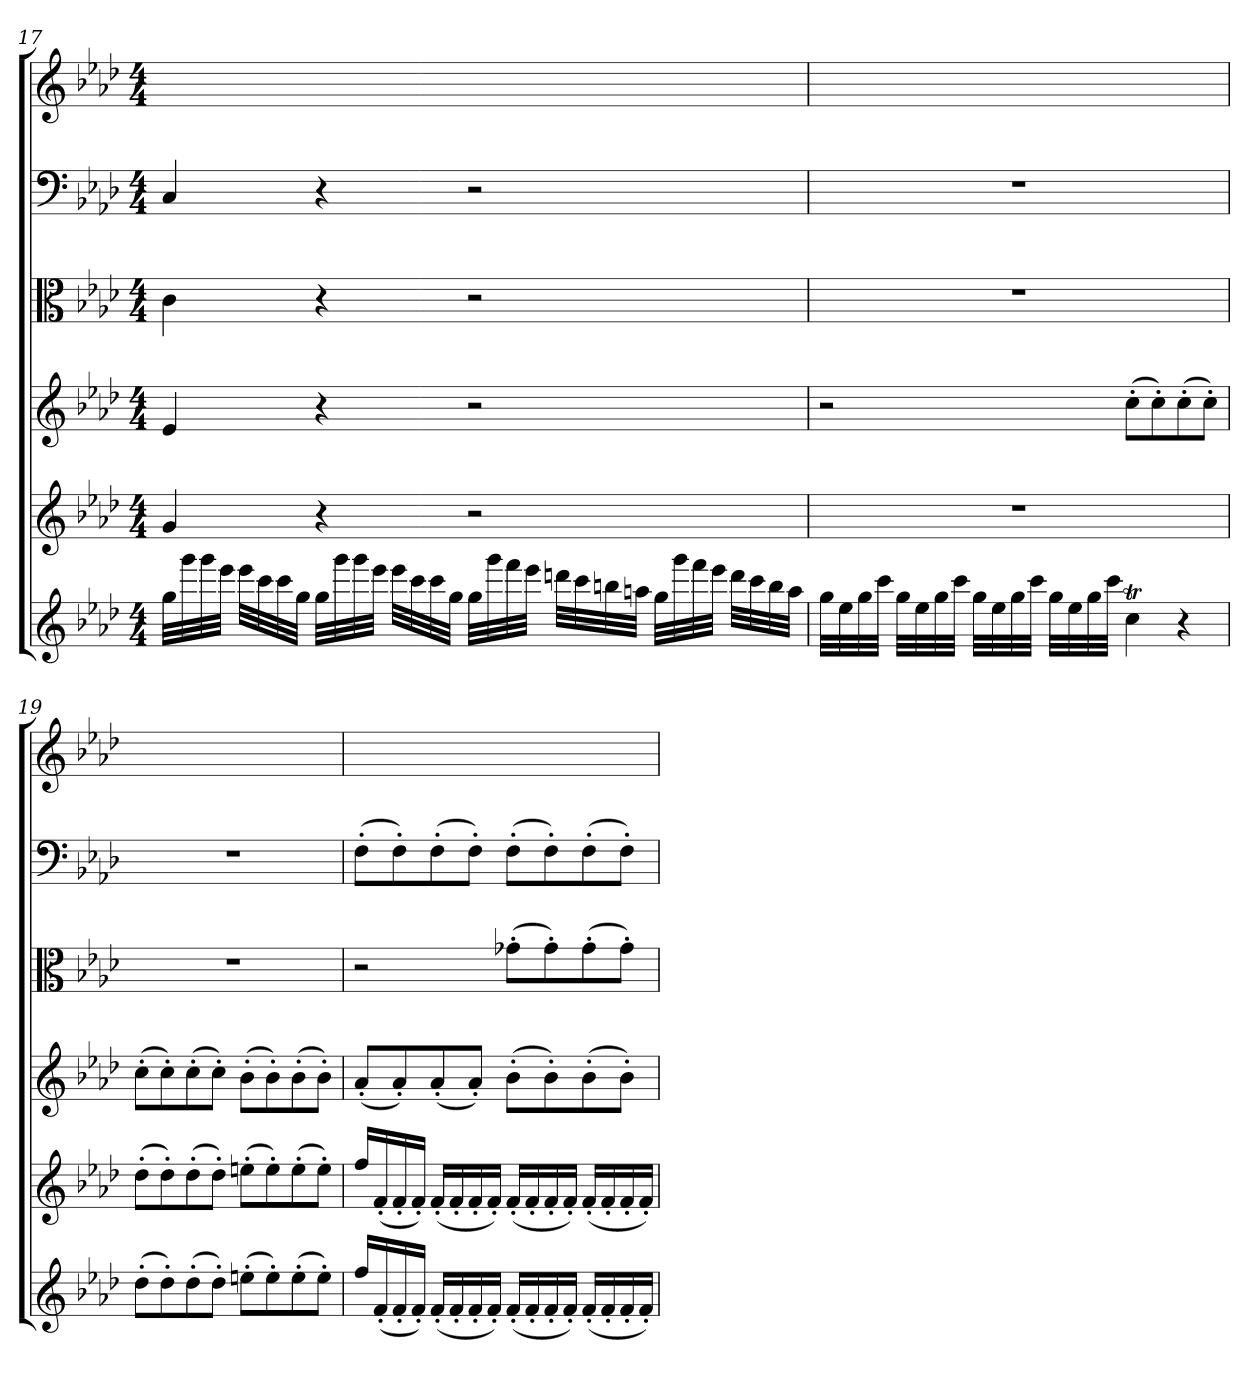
**kern	**kern	**kern	**kern	**kern	**kern
*part6	*part5	*part4	*part3	*part2	*part1
*staff6	*staff5	*staff4	*staff3	*staff2	*staff1
*clefG2	*clefG2	*clefG2	*clefC3	*clefF4	*clefG2
*k[b-e-a-d-]	*k[b-e-a-d-]	*k[b-e-a-d-]	*k[b-e-a-d-]	*k[b-e-a-d-]	*k[b-e-a-d-]
*f:	*f:	*f:	*f:	*f:	*f:
*M4/4	*M4/4	*M4/4	*M4/4	*M4/4	*M4/4
=17	=17	=17	=17	=17	=17
32gg\LLL	4g/	4e-/	4c\	4C/	1ryy
32ggg\	.	.	.	.	.
32ggg\	.	.	.	.	.
32eee-\JJJ	.	.	.	.	.
32eee-\LLL	.	.	.	.	.
32ccc\	.	.	.	.	.
32ccc\	.	.	.	.	.
32gg\JJJ	.	.	.	.	.
32gg\LLL	4r	4r	4r	4r	.
32ggg\	.	.	.	.	.
32ggg\	.	.	.	.	.
32eee-\JJJ	.	.	.	.	.
32eee-\LLL	.	.	.	.	.
32ccc\	.	.	.	.	.
32ccc\	.	.	.	.	.
32gg\JJJ	.	.	.	.	.
32gg\LLL	2r	2r	2r	2r	.
32ggg\	.	.	.	.	.
32fff\	.	.	.	.	.
32eee-\JJJ	.	.	.	.	.
32dddn\LLL	.	.	.	.	.
32ccc\	.	.	.	.	.
32bbn\	.	.	.	.	.
32aan\JJJ	.	.	.	.	.
32gg\LLL	.	.	.	.	.
32ggg\	.	.	.	.	.
32fff\	.	.	.	.	.
32eee-\JJJ	.	.	.	.	.
32ddd\LLL	.	.	.	.	.
32ccc\	.	.	.	.	.
32bb\	.	.	.	.	.
32aa\JJJ	.	.	.	.	.
=18	=18	=18	=18	=18	=18
32gg\LLL	1r	2r	1r	1r	1ryy
32ee-\	.	.	.	.	.
32gg\	.	.	.	.	.
32ccc\JJJ	.	.	.	.	.
32gg\LLL	.	.	.	.	.
32ee-\	.	.	.	.	.
32gg\	.	.	.	.	.
32ccc\JJJ	.	.	.	.	.
32gg\LLL	.	.	.	.	.
32ee-\	.	.	.	.	.
32gg\	.	.	.	.	.
32ccc\JJJ	.	.	.	.	.
32gg\LLL	.	.	.	.	.
32ee-\	.	.	.	.	.
32gg\	.	.	.	.	.
32ccc\JJJ	.	.	.	.	.
4cct\	.	(8cc'\L	.	.	.
.	.	8cc'\)	.	.	.
4r	.	(8cc'\	.	.	.
.	.	8cc'\J)	.	.	.
=19	=19	=19	=19	=19	=19
(8dd-'\L	(8dd-'\L	(8cc'\L	1r	1r	1ryy
8dd-'\)	8dd-'\)	8cc'\)	.	.	.
(8dd-'\	(8dd-'\	(8cc'\	.	.	.
8dd-'\J)	8dd-'\J)	8cc'\J)	.	.	.
(8een'\L	(8een'\L	(8b-'\L	.	.	.
8ee'\)	8ee'\)	8b-'\)	.	.	.
(8ee'\	(8ee'\	(8b-'\	.	.	.
8ee'\J)	8ee'\J)	8b-'\J)	.	.	.
=20	=20	=20	=20	=20	=20
16ff/LL	16ff/LL	(8a-'/L	2r	(8F'\L	1ryy
(16f'/	(16f'/	.	.	.	.
16f'/	16f'/	8a-'/)	.	8F'\)	.
16f'/JJ)	16f'/JJ)	.	.	.	.
(16f'/LL	(16f'/LL	(8a-'/	.	(8F'\	.
16f'/	16f'/	.	.	.	.
16f'/	16f'/	8a-'/J)	.	8F'\J)	.
16f'/JJ)	16f'/JJ)	.	.	.	.
(16f'/LL	(16f'/LL	(8b-'\L	(8g-X'\L	(8F'\L	.
16f'/	16f'/	.	.	.	.
16f'/	16f'/	8b-'\)	8g-'\)	8F'\)	.
16f'/JJ)	16f'/JJ)	.	.	.	.
(16f'/LL	(16f'/LL	(8b-'\	(8g-'\	(8F'\	.
16f'/	16f'/	.	.	.	.
16f'/	16f'/	8b-'\J)	8g-'\J)	8F'\J)	.
16f'/JJ)	16f'/JJ)	.	.	.	.
=	=	=	=	=	=
*-	*-	*-	*-	*-	*-
